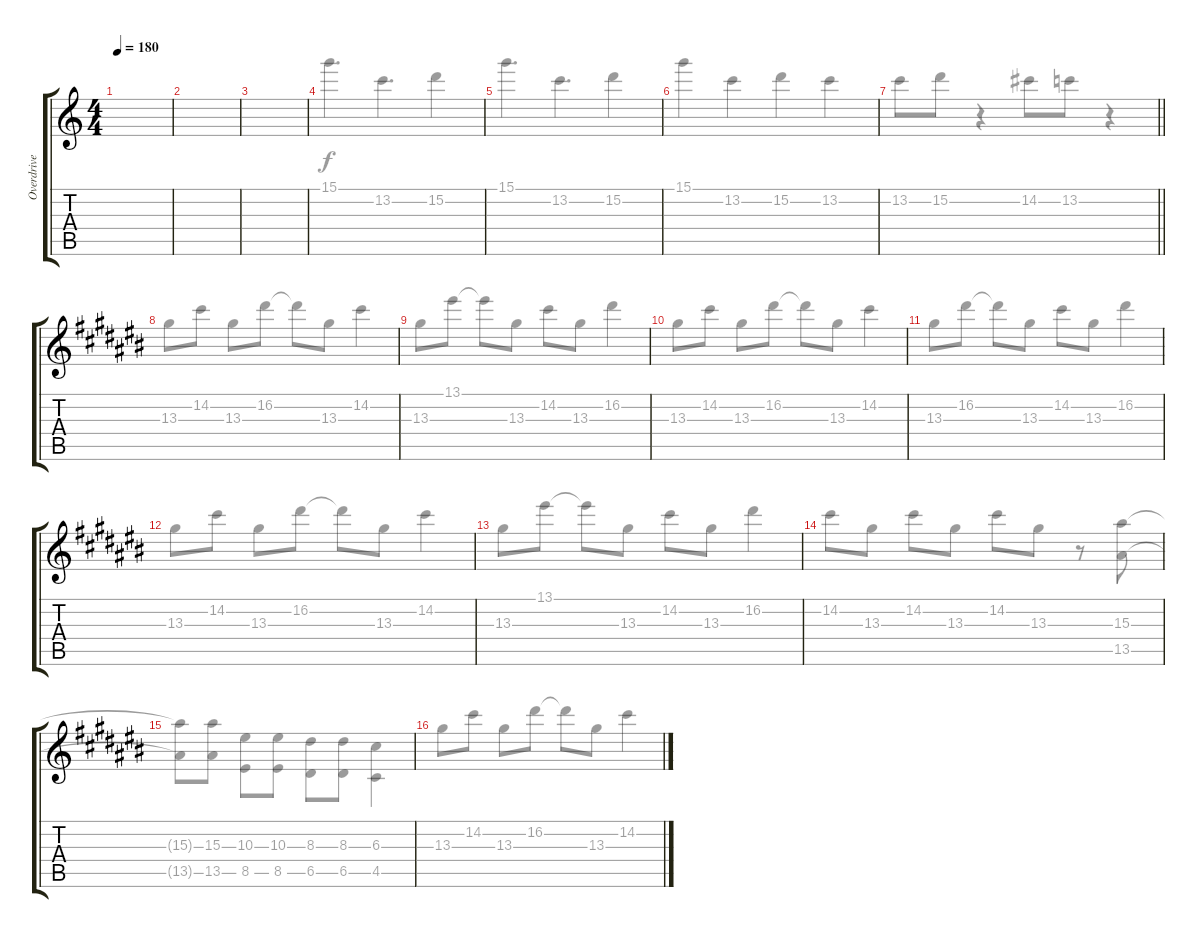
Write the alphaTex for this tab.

\track ("Overdrive Guitar" "Overdrive ") {instrument distortionguitar}
\staff {score tabs}
\tuning (E4 B3 G3 D3 A2 E2) {hide}
\voice
\ts (4 4)
\tempo 180
\clef g2
\ks c
|
|
|
|
|
|
\barLineRight lightlight
|
\ks c#
|
|
|
|
|
|
|
|
\voice
\clef g2
\ks c
|
|
|
15.1.4{d} 13.2.4{d} 15.2.4 |
15.1.4{d} 13.2.4{d} 15.2.4 |
15.1.4 13.2.4 15.2.4 13.2.4 |
\barLineRight lightlight
13.2.8 15.2.8 r.4 14.2.8 13.2.8 r.4 |
\ks c#
13.3.8 14.2.8 13.3.8 16.2.8 16.2{t}.8 13.3.8 14.2.4 |
13.3.8 13.1.8 13.1{t}.8 13.3.8 14.2.8 13.3.8 16.2.4 |
13.3.8 14.2.8 13.3.8 16.2.8 16.2{t}.8 13.3.8 14.2.4 |
13.3.8 16.2.8 16.2{t}.8 13.3.8 14.2.8 13.3.8 16.2.4 |
13.3.8 14.2.8 13.3.8 16.2.8 16.2{t}.8 13.3.8 14.2.4 |
13.3.8 13.1.8 13.1{t}.8 13.3.8 14.2.8 13.3.8 16.2.4 |
14.2.8 13.3.8 14.2.8 13.3.8 14.2.8 13.3.8 r.8 (15.3 13.5).8 |
(15.3{t} 13.5{t}).8 (15.3 13.5).8 (10.3 8.5).8 (10.3 8.5).8 (8.3 6.5).8 (8.3 6.5).8 (6.3 4.5).4 |
13.3.8 14.2.8 13.3.8 16.2.8 16.2{t}.8 13.3.8 14.2.4
